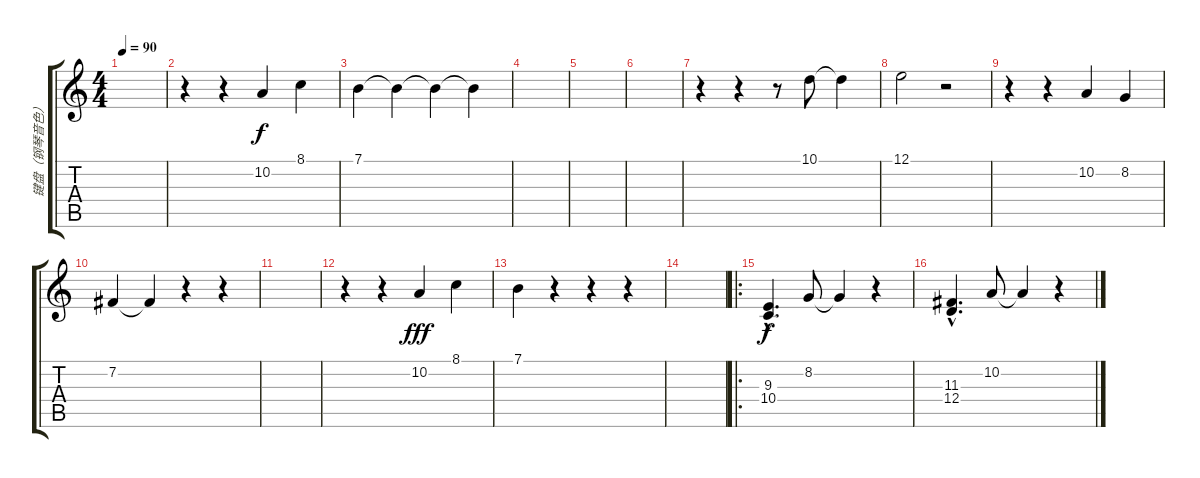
\track ("键盘（钢琴音色）" "键盘（钢琴音色）") {instrument brightacousticpiano}
\staff {score tabs}
\tuning (E4 B3 G3 D3 A2 E2) {hide}
\ts (4 4)
\tempo 90
\clef g2
\ks c
|
r.4 r.4 10.2.4 8.1.4 |
7.1.4 7.1{t}.4{dy f} 7.1{t}.4 7.1{t}.4 |
|
|
|
r.4 r.4 r.8 10.1.8 10.1{t}.4 |
12.1.2 r.2 |
r.4 r.4 10.2.4 8.2.4 |
7.2.4 7.2{t}.4 r.4 r.4 |
|
r.4 r.4 10.2.4{dy fff} 8.1.4 |
7.1.4 r.4 r.4 r.4 |
|
\ro
(9.3{hac} 10.4{hac}).4{d dy f} 8.2.8 8.2{t}.4 r.4 |
(11.3{hac} 12.4{hac}).4{d} 10.2.8 10.2{t}.4 r.4
